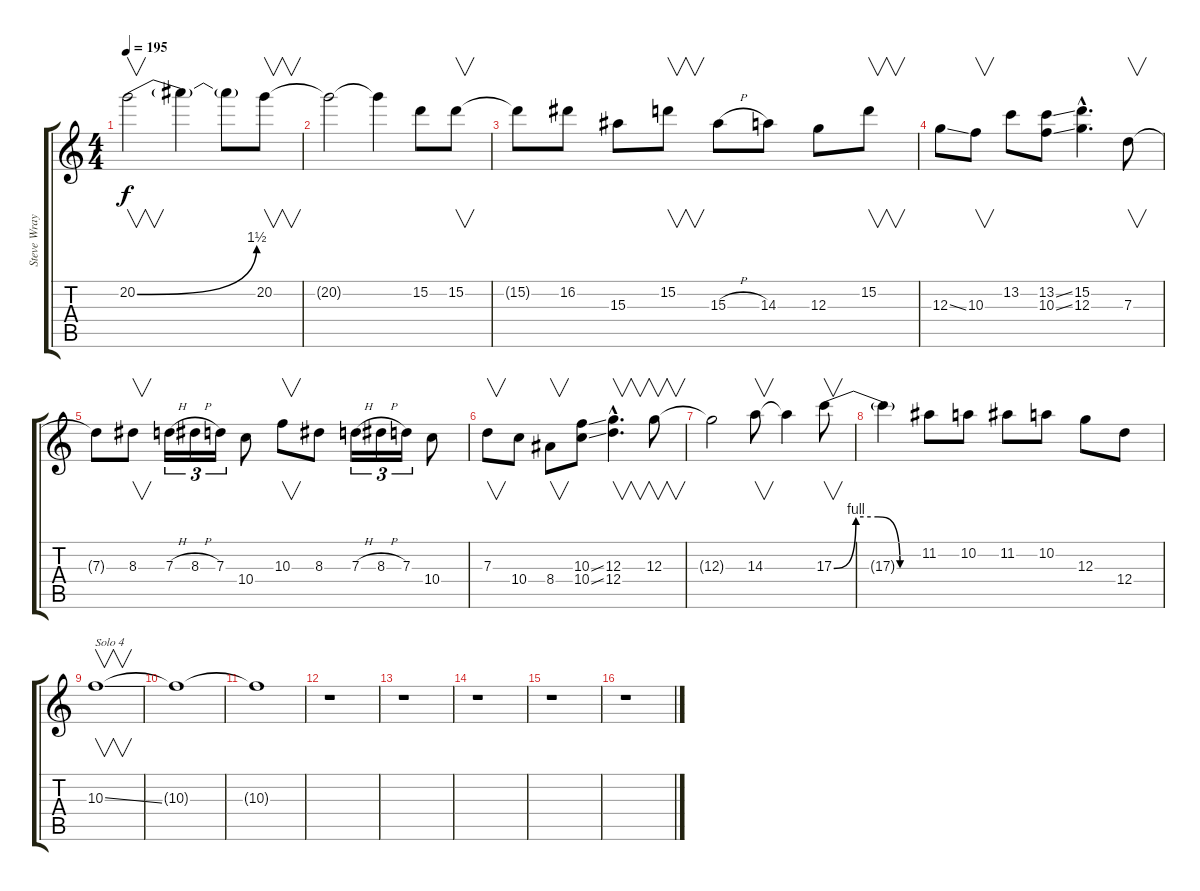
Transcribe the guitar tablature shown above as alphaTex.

\track ("Steve Wray ( guitar solo )" "Steve Wray") {instrument distortionguitar}
\staff {score tabs}
\tuning (E4 B3 G3 D3 A2 D2) {hide}
\ts (4 4)
\tempo 195
\clef g2
\ks c
20.2{be (bend 0 0 60 6)}.2{v dy f} 20.2{t}.4 20.2{t}.8 20.2.8{v} |
20.2{t}.2 20.2{t}.4 15.2.8 15.2.8{v} |
15.2{t}.8 16.2.8 15.3.8 15.2.8{v} 15.3{h}.8 14.3.8 12.3.8 15.2.8{v} |
12.3{ss}.8 10.3.8{v} 13.2.8 (13.2{ss} 10.3{ss}).8 (15.2{hac} 12.3{hac}).4{d} 7.3.8{v} |
7.3{t}.8 8.3.8{v} 7.3{h}.16{tu (3 2)} 8.3{h}.16{tu (3 2)} 7.3.16{tu (3 2)} 10.4.8 10.3.8{v} 8.3.8 7.3{h}.16{tu (3 2)} 8.3{h}.16{tu (3 2)} 7.3.16{tu (3 2)} 10.4.8 |
7.3.8{v} 10.4.8 8.4.8{v} (10.3{ss} 10.4{ss}).8 (12.3{hac} 12.4{hac}).4{v d} 12.3.8{v} |
12.3{t}.2 14.3.8{v} 14.3{t}.4 17.3{be (custom 0 0 15 4 30 4 45 0 60 0)}.8{v} |
17.3{t}.4 11.2.8 10.2.8 11.2.8 10.2.8 12.3.8 12.4.8 |
10.3{ss}.1{v txt "Solo 4"} |
10.3{t}.1 |
10.3{t}.1 |
r.1 |
r.1 |
r.1 |
r.1 |
r.1
